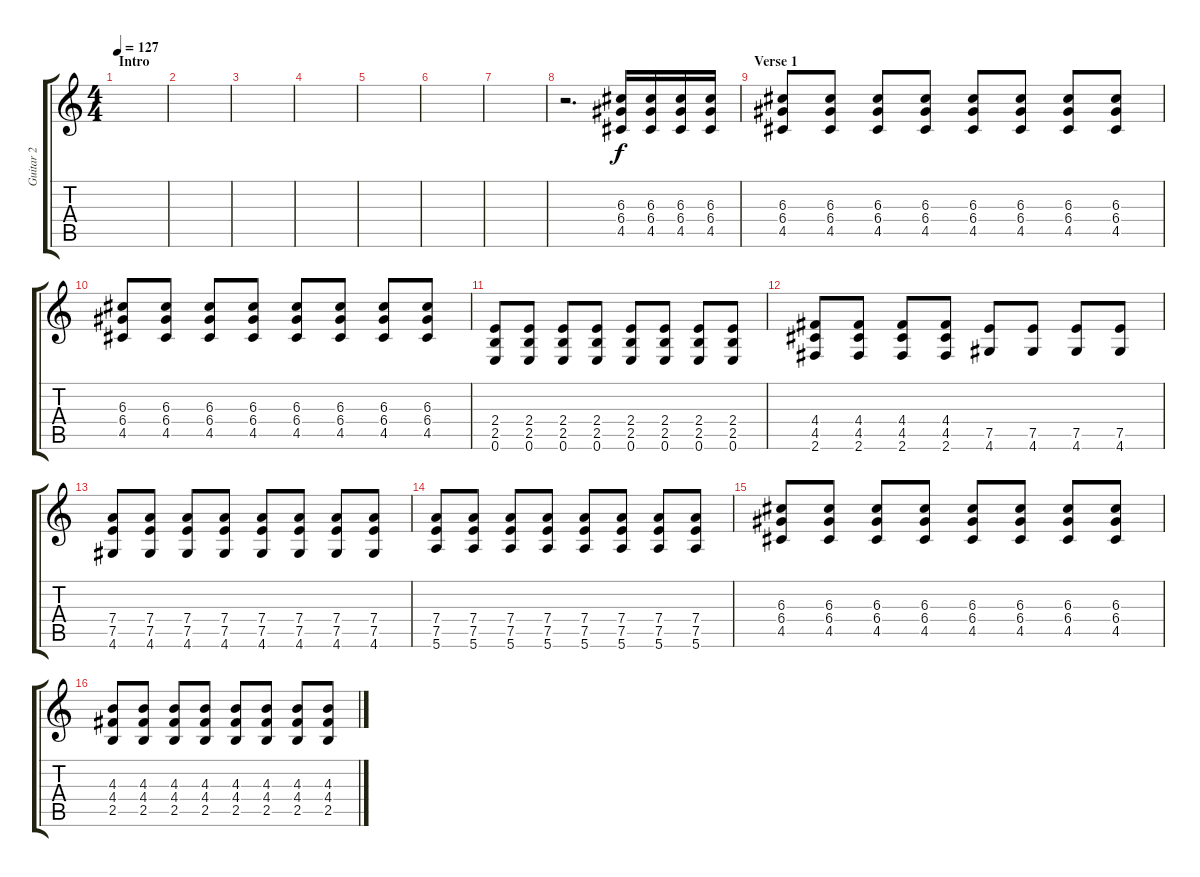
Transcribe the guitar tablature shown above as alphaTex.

\track ("Guitar 2" "Guitar 2") {instrument distortionguitar}
\staff {score tabs}
\tuning (E4 B3 G3 D3 A2 E2) {hide}
\ts (4 4)
\section ("" "Intro")
\tempo 127
\clef g2
\ks c
|
|
|
|
|
|
|
r.2{d} (6.3 6.4 4.5).16 (6.3 6.4 4.5).16 (6.3 6.4 4.5).16 (6.3 6.4 4.5).16 |
\section ("" "Verse 1")
(6.3 6.4 4.5).8 (6.3 6.4 4.5).8 (6.3 6.4 4.5).8 (6.3 6.4 4.5).8 (6.3 6.4 4.5).8 (6.3 6.4 4.5).8 (6.3 6.4 4.5).8 (6.3 6.4 4.5).8 |
(6.3 6.4 4.5).8 (6.3 6.4 4.5).8 (6.3 6.4 4.5).8 (6.3 6.4 4.5).8 (6.3 6.4 4.5).8 (6.3 6.4 4.5).8 (6.3 6.4 4.5).8 (6.3 6.4 4.5).8 |
(2.4 2.5 0.6).8 (2.4 2.5 0.6).8 (2.4 2.5 0.6).8 (2.4 2.5 0.6).8 (2.4 2.5 0.6).8 (2.4 2.5 0.6).8 (2.4 2.5 0.6).8 (2.4 2.5 0.6).8 |
(4.4 4.5 2.6).8 (4.4 4.5 2.6).8 (4.4 4.5 2.6).8 (4.4 4.5 2.6).8 (7.5 4.6).8 (7.5 4.6).8 (7.5 4.6).8 (7.5 4.6).8 |
(7.4 7.5 4.6).8 (7.4 7.5 4.6).8 (7.4 7.5 4.6).8 (7.4 7.5 4.6).8 (7.4 7.5 4.6).8 (7.4 7.5 4.6).8 (7.4 7.5 4.6).8 (7.4 7.5 4.6).8 |
(7.4 7.5 5.6).8 (7.4 7.5 5.6).8 (7.4 7.5 5.6).8 (7.4 7.5 5.6).8 (7.4 7.5 5.6).8 (7.4 7.5 5.6).8 (7.4 7.5 5.6).8 (7.4 7.5 5.6).8 |
(6.3 6.4 4.5).8 (6.3 6.4 4.5).8 (6.3 6.4 4.5).8 (6.3 6.4 4.5).8 (6.3 6.4 4.5).8 (6.3 6.4 4.5).8 (6.3 6.4 4.5).8 (6.3 6.4 4.5).8 |
(4.3 4.4 2.5).8 (4.3 4.4 2.5).8 (4.3 4.4 2.5).8 (4.3 4.4 2.5).8 (4.3 4.4 2.5).8 (4.3 4.4 2.5).8 (4.3 4.4 2.5).8 (4.3 4.4 2.5).8
